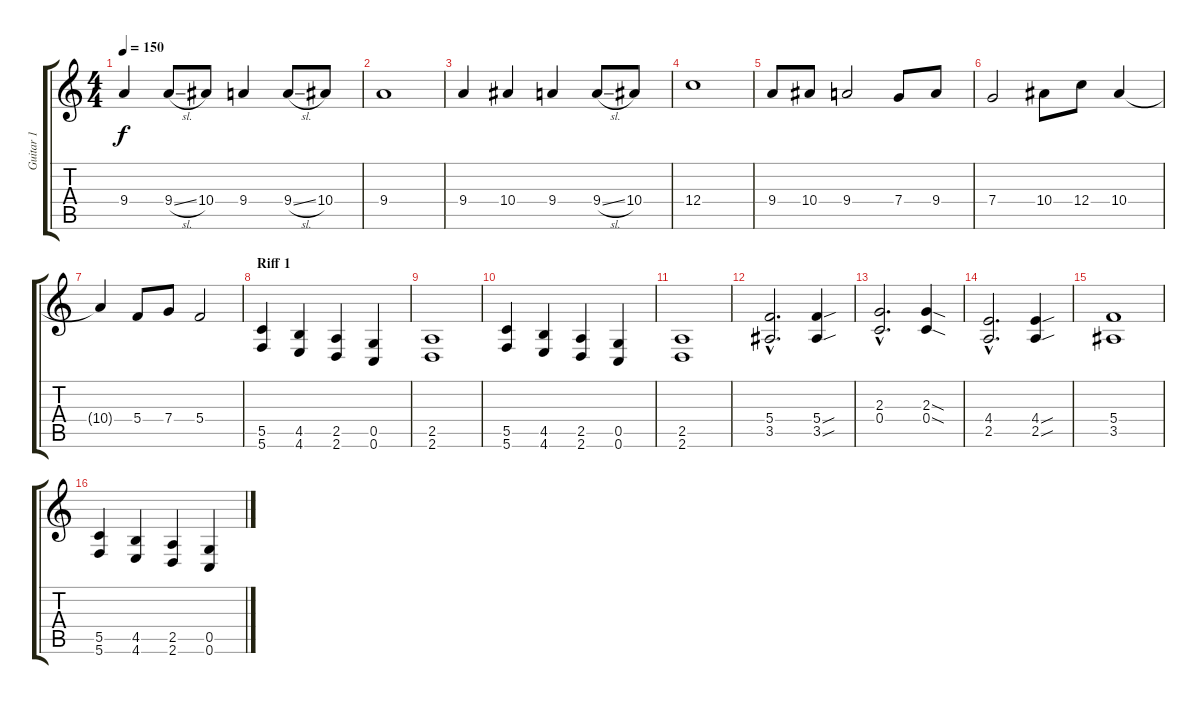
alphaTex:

\track ("Guitar 1" "Guitar 1") {instrument distortionguitar}
\staff {score tabs}
\tuning (D4 A3 F3 C3 G2 C2) {hide}
\ts (4 4)
\tempo 150
\clef g2
\ks c
9.4.4{dy f} 9.4{sl}.8 10.4.8 9.4.4 9.4{sl}.8 10.4.8 |
9.4.1 |
9.4.4 10.4.4 9.4.4 9.4{sl}.8 10.4.8 |
12.4.1 |
9.4.8 10.4.8 9.4.2 7.4.8 9.4.8 |
7.4.2 10.4.8 12.4.8 10.4.4 |
10.4{t}.4 5.4.8 7.4.8 5.4.2 |
\section ("" "Riff 1")
(5.5 5.6).4 (4.5 4.6).4 (2.5 2.6).4 (0.5 0.6).4 |
(2.5 2.6).1 |
(5.5 5.6).4 (4.5 4.6).4 (2.5 2.6).4 (0.5 0.6).4 |
(2.5 2.6).1 |
(5.4{hac} 3.5{hac}).2{d} (5.4{sou} 3.5{sou}).4 |
(2.3{hac} 0.4{hac}).2{d} (2.3{sod} 0.4{sod}).4 |
(4.4{hac} 2.5{hac}).2{d} (4.4{sou} 2.5{sou}).4 |
(5.4 3.5).1 |
(5.5 5.6).4 (4.5 4.6).4 (2.5 2.6).4 (0.5 0.6).4
